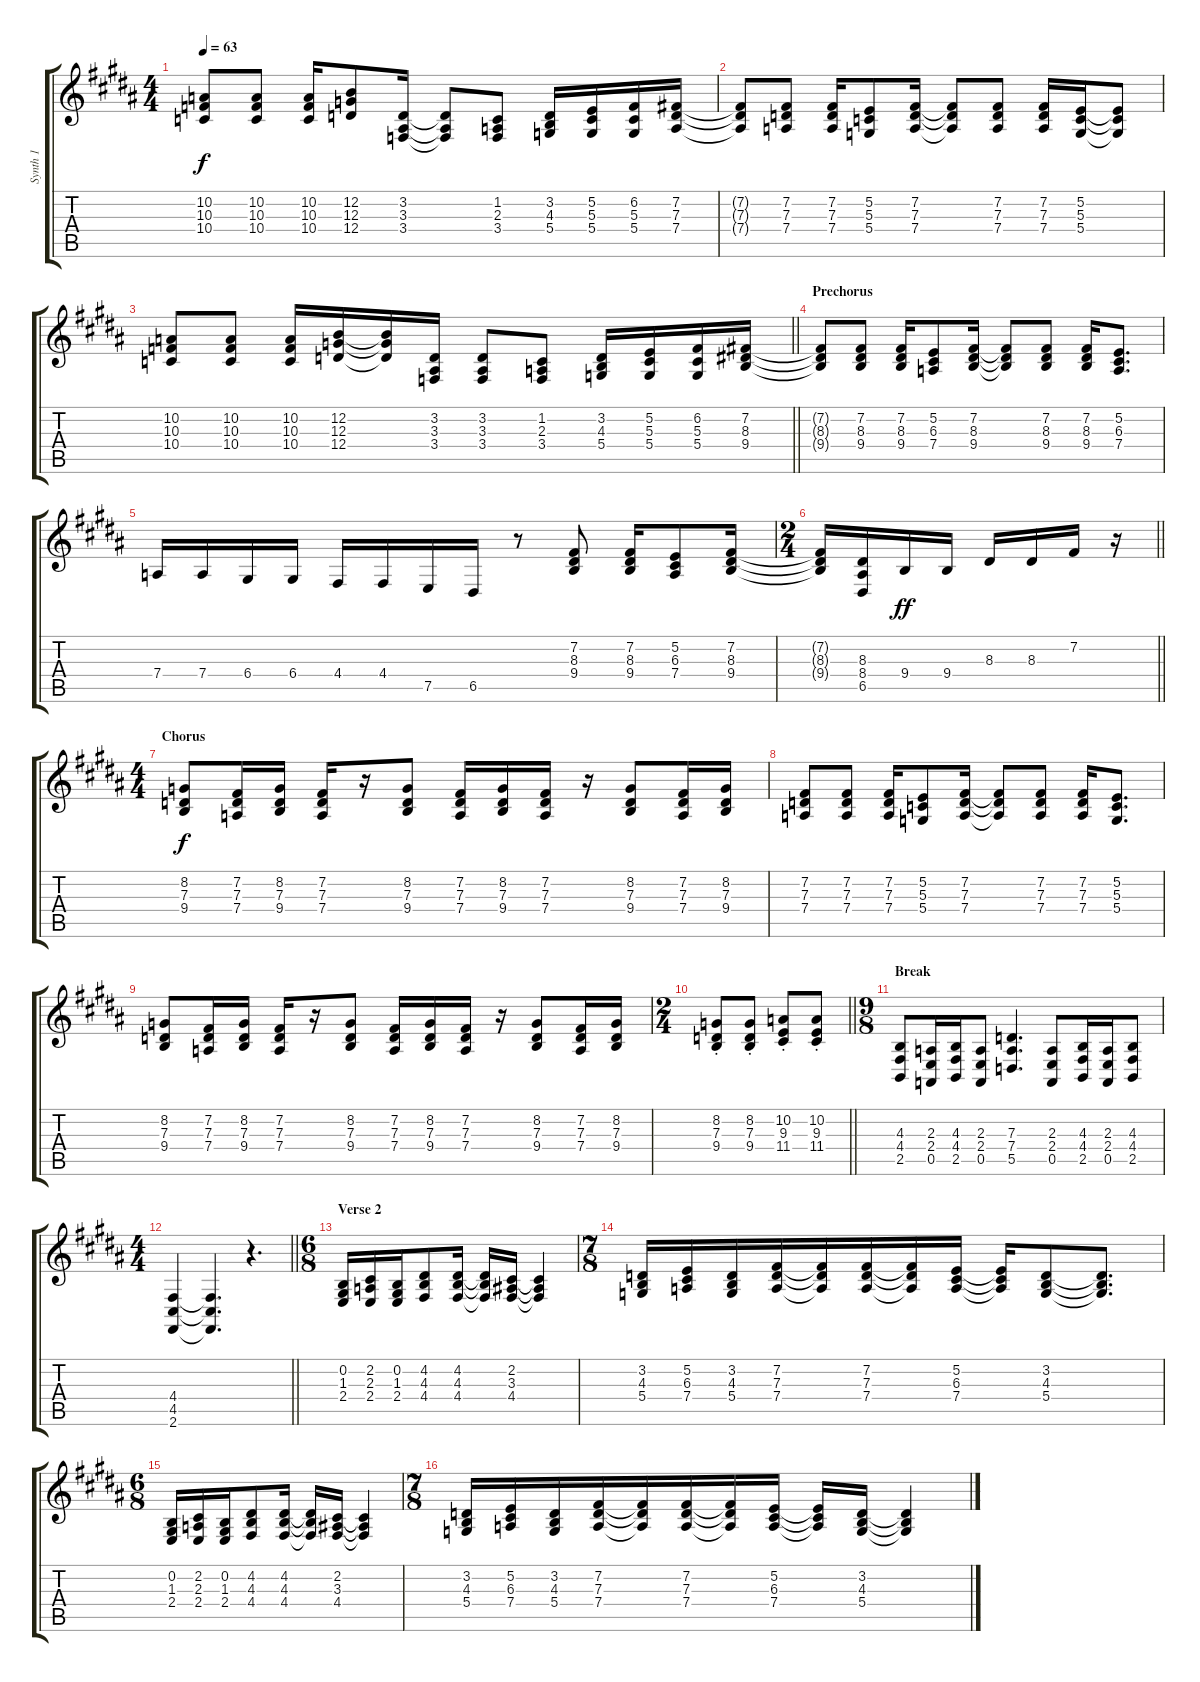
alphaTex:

\track ("Synth 1" "Synth 1") {instrument electricgrandpiano}
\staff {score tabs}
\tuning (E4 B3 G3 D3 A2 E2) {hide}
\ts (4 4)
\tempo 63
\clef g2
\ks b
(10.2 10.3 10.4).8{dy f} (10.2 10.3 10.4).8 (10.2 10.3 10.4).16 (12.2 12.3 12.4).8 (3.2 3.3 3.4).16 (3.2{t} 3.3{t} 3.4{t}).8 (1.2 2.3 3.4).8 (3.2 4.3 5.4).16 (5.2 5.3 5.4).16 (6.2 5.3 5.4).16 (7.2 7.3 7.4).16 |
(7.2{t} 7.3{t} 7.4{t}).8 (7.2 7.3 7.4).8 (7.2 7.3 7.4).16 (5.2 5.3 5.4).8 (7.2 7.3 7.4).16 (7.2{t} 7.3{t} 7.4{t}).8 (7.2 7.3 7.4).8 (7.2 7.3 7.4).16 (5.2 5.3 5.4).16 (5.2{t} 5.3{t} 5.4{t}).8 |
\barLineRight lightlight
(10.2 10.3 10.4).8 (10.2 10.3 10.4).8 (10.2 10.3 10.4).16 (12.2 12.3 12.4).16 (12.2{t} 12.3{t} 12.4{t}).16 (3.2 3.3 3.4).16 (3.2 3.3 3.4).8 (1.2 2.3 3.4).8 (3.2 4.3 5.4).16 (5.2 5.3 5.4).16 (6.2 5.3 5.4).16 (7.2 8.3 9.4).16 |
\section ("" "Prechorus")
(7.2{t} 8.3{t} 9.4{t}).8 (7.2 8.3 9.4).8 (7.2 8.3 9.4).16 (5.2 6.3 7.4).8 (7.2 8.3 9.4).16 (7.2{t} 8.3{t} 9.4{t}).8 (7.2 8.3 9.4).8 (7.2 8.3 9.4).16 (5.2 6.3 7.4).8{d} |
7.4.16 7.4.16 6.4.16 6.4.16 4.4.16 4.4.16 7.5.16 6.5.16 r.8 (7.2 8.3 9.4).8 (7.2 8.3 9.4).16 (5.2 6.3 7.4).8 (7.2 8.3 9.4).16 |
\ts (2 4)
\barLineRight lightlight
(7.2{t} 8.3{t} 9.4{t}).16 (8.3 8.4 6.5).16 9.4.16{dy ff} 9.4.16 8.3.16 8.3.16 7.2.16 r.16 |
\ts (4 4)
\section ("" "Chorus")
(8.2 7.3 9.4).8{dy f} (7.2 7.3 7.4).16 (8.2 7.3 9.4).16 (7.2 7.3 7.4).16 r.16 (8.2 7.3 9.4).8 (7.2 7.3 7.4).16 (8.2 7.3 9.4).16 (7.2 7.3 7.4).16 r.16 (8.2 7.3 9.4).8 (7.2 7.3 7.4).16 (8.2 7.3 9.4).16 |
(7.2 7.3 7.4).8 (7.2 7.3 7.4).8 (7.2 7.3 7.4).16 (5.2 5.3 5.4).8 (7.2 7.3 7.4).16 (7.2{t} 7.3{t} 7.4{t}).8 (7.2 7.3 7.4).8 (7.2 7.3 7.4).16 (5.2 5.3 5.4).8{d} |
(8.2 7.3 9.4).8 (7.2 7.3 7.4).16 (8.2 7.3 9.4).16 (7.2 7.3 7.4).16 r.16 (8.2 7.3 9.4).8 (7.2 7.3 7.4).16 (8.2 7.3 9.4).16 (7.2 7.3 7.4).16 r.16 (8.2 7.3 9.4).8 (7.2 7.3 7.4).16 (8.2 7.3 9.4).16 |
\ts (2 4)
\barLineRight lightlight
(8.2{st} 7.3{st} 9.4{st}).8 (8.2{st} 7.3{st} 9.4{st}).8 (10.2{st} 9.3{st} 11.4{st}).8 (10.2{st} 9.3{st} 11.4{st}).8 |
\ts (9 8)
\section ("" "Break")
(4.3 4.4 2.5).8 (2.3 2.4 0.5).16 (4.3 4.4 2.5).16 (2.3 2.4 0.5).8 (7.3 7.4 5.5).4{d} (2.3 2.4 0.5).8 (4.3 4.4 2.5).16 (2.3 2.4 0.5).16 (4.3 4.4 2.5).8 |
\ts (4 4)
\barLineRight lightlight
(4.4 4.5 2.6).4 (4.4{t} 4.5{t} 2.6{t}).4{d} r.4{d} |
\ts (6 8)
\section ("" "Verse 2")
(0.2 1.3 2.4).16 (2.2 2.3 2.4).16 (0.2 1.3 2.4).16 (4.2 4.3 4.4).8 (4.2 4.3 4.4).16 (4.2{t} 4.3{t} 4.4{t}).16 (2.2 3.3 4.4).16 (2.2{t} 3.3{t} 4.4{t}).4 |
\ts (7 8)
(3.2 4.3 5.4).16 (5.2 6.3 7.4).16 (3.2 4.3 5.4).16 (7.2 7.3 7.4).16 (7.2{t} 7.3{t} 7.4{t}).16 (7.2 7.3 7.4).16 (7.2{t} 7.3{t} 7.4{t}).16 (5.2 6.3 7.4).16 (5.2{t} 6.3{t} 7.4{t}).16 (3.2 4.3 5.4).8 (3.2{t} 4.3{t} 5.4{t}).8{d} |
\ts (6 8)
(0.2 1.3 2.4).16 (2.2 2.3 2.4).16 (0.2 1.3 2.4).16 (4.2 4.3 4.4).8 (4.2 4.3 4.4).16 (4.2{t} 4.3{t} 4.4{t}).16 (2.2 3.3 4.4).16 (2.2{t} 3.3{t} 4.4{t}).4 |
\ts (7 8)
(3.2 4.3 5.4).16 (5.2 6.3 7.4).16 (3.2 4.3 5.4).16 (7.2 7.3 7.4).16 (7.2{t} 7.3{t} 7.4{t}).16 (7.2 7.3 7.4).16 (7.2{t} 7.3{t} 7.4{t}).16 (5.2 6.3 7.4).16 (5.2{t} 6.3{t} 7.4{t}).16 (3.2 4.3 5.4).16 (3.2{t} 4.3{t} 5.4{t}).4
